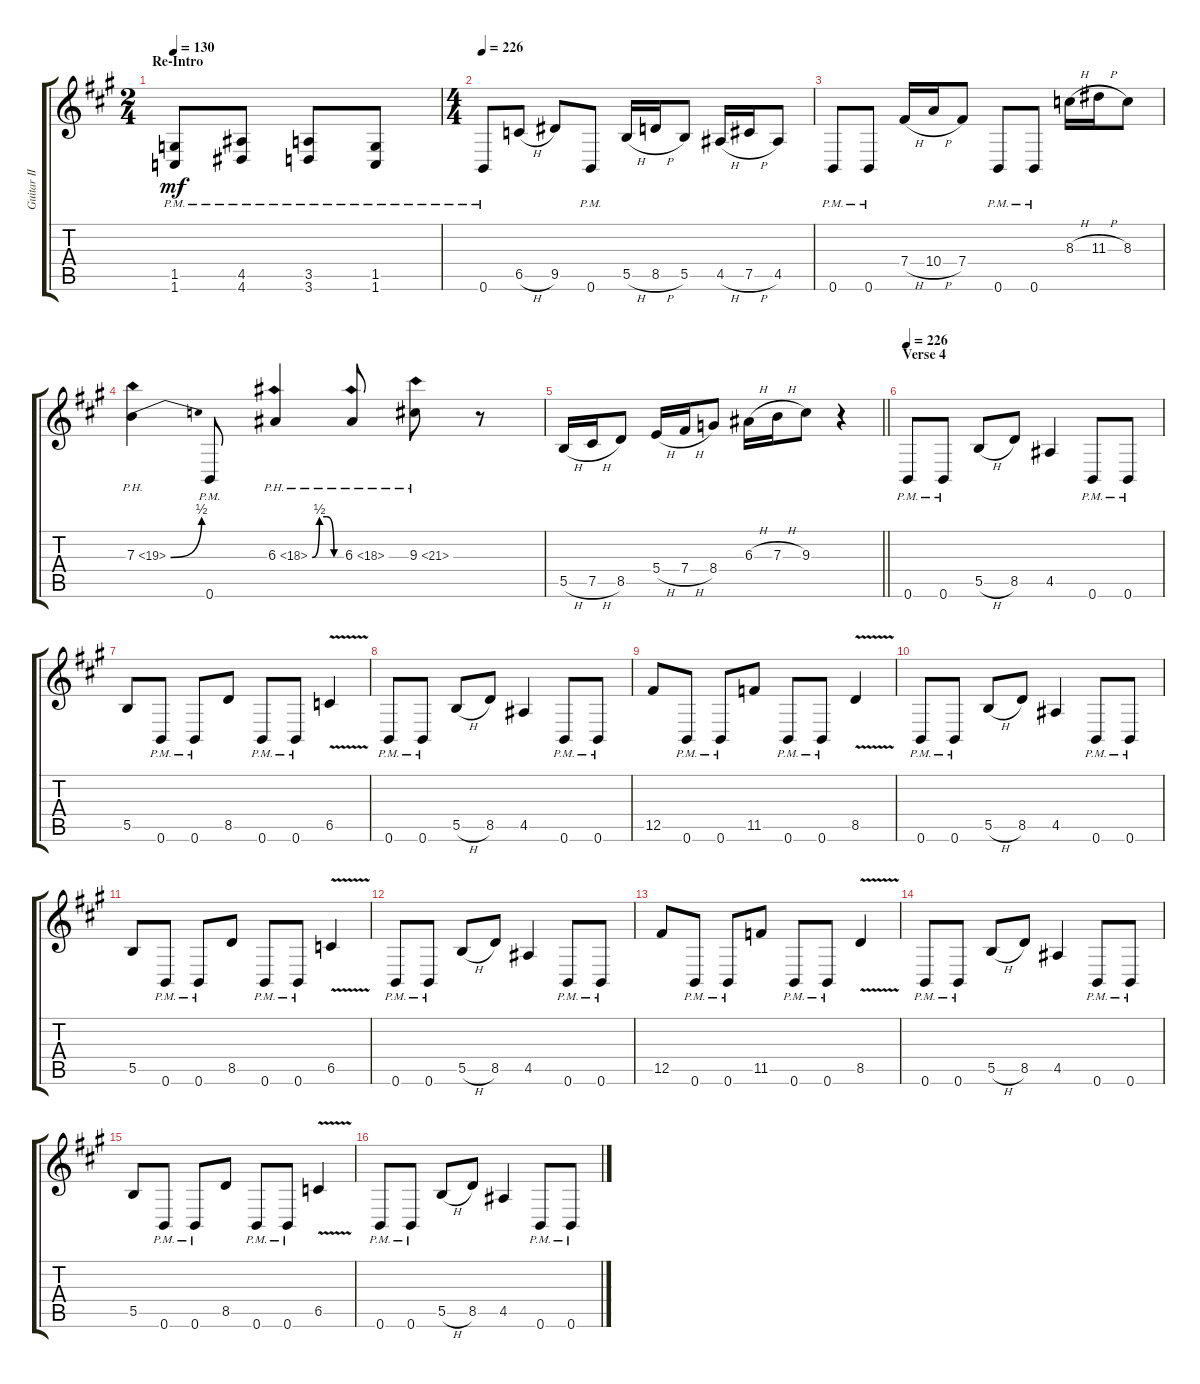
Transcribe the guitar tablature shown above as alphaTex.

\track ("Guitar II" "Guitar II") {instrument distortionguitar}
\staff {score tabs}
\tuning (Db4 Ab3 E3 B2 Gb2 B1) {hide}
\ts (2 4)
\section ("" "Re-Intro")
\tempo 130
\clef g2
\ks a
(1.5{pm} 1.6{pm}).8{dy mf} (4.5{pm} 4.6{pm}).8 (3.5{pm} 3.6{pm}).8 (1.5{pm} 1.6{pm}).8 |
\ts (4 4)
\tempo 226
0.6{pm}.8 6.5{h}.8 9.5.8 0.6{pm}.8 5.5{h}.16 8.5{h}.16 5.5.8 4.5{h}.16 7.5{h}.16 4.5.8 |
0.6{pm}.8 0.6{pm}.8 7.4{h}.16 10.4{h}.16 7.4.8 0.6{pm}.8 0.6{pm}.8 8.3{h}.16 11.3{h}.16 8.3.8 |
7.3{be (bend 0 0 60 2) ph 12}.4 0.6{pm}.8 6.3{be (custom 0 0 15 2 30 2 45 0 60 0) ph 12}.4 6.3{ph 12}.8 9.3{ph 12}.8 r.8 |
\barLineRight lightlight
5.5{h}.16 7.5{h}.16 8.5.8 5.4{h}.16 7.4{h}.16 8.4.8 6.3{h}.16 7.3{h}.16 9.3.8 r.4 |
\section ("" "Verse 4")
\tempo 226
0.6{pm}.8 0.6{pm}.8 5.5{h}.8 8.5.8 4.5.4 0.6{pm}.8 0.6{pm}.8 |
5.5.8 0.6{pm}.8 0.6{pm}.8 8.5.8 0.6{pm}.8 0.6{pm}.8 6.5{v}.4 |
0.6{pm}.8 0.6{pm}.8 5.5{h}.8 8.5.8 4.5.4 0.6{pm}.8 0.6{pm}.8 |
12.5.8 0.6{pm}.8 0.6{pm}.8 11.5.8 0.6{pm}.8 0.6{pm}.8 8.5{v}.4 |
0.6{pm}.8 0.6{pm}.8 5.5{h}.8 8.5.8 4.5.4 0.6{pm}.8 0.6{pm}.8 |
5.5.8 0.6{pm}.8 0.6{pm}.8 8.5.8 0.6{pm}.8 0.6{pm}.8 6.5{v}.4 |
0.6{pm}.8 0.6{pm}.8 5.5{h}.8 8.5.8 4.5.4 0.6{pm}.8 0.6{pm}.8 |
12.5.8 0.6{pm}.8 0.6{pm}.8 11.5.8 0.6{pm}.8 0.6{pm}.8 8.5{v}.4 |
0.6{pm}.8 0.6{pm}.8 5.5{h}.8 8.5.8 4.5.4 0.6{pm}.8 0.6{pm}.8 |
5.5.8 0.6{pm}.8 0.6{pm}.8 8.5.8 0.6{pm}.8 0.6{pm}.8 6.5{v}.4 |
0.6{pm}.8 0.6{pm}.8 5.5{h}.8 8.5.8 4.5.4 0.6{pm}.8 0.6{pm}.8
